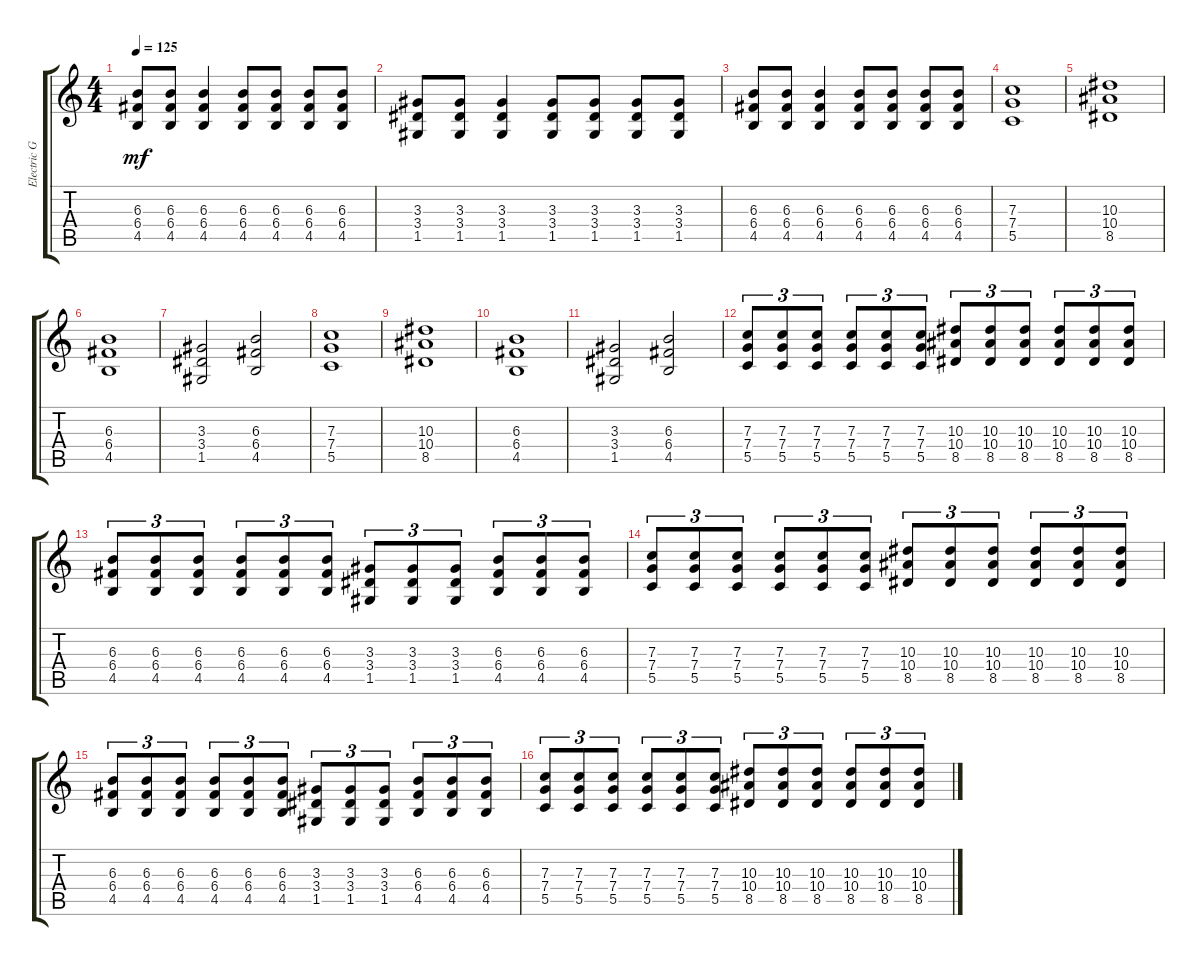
\track ("Electric Guitar" "Electric G") {instrument distortionguitar}
\staff {score tabs}
\tuning (D4 A3 F3 C3 G2 C2) {hide}
\ts (4 4)
\tempo 125
\clef g2
\ks c
(6.3 6.4 4.5).8{dy mf} (6.3 6.4 4.5).8 (6.3 6.4 4.5).4 (6.3 6.4 4.5).8 (6.3 6.4 4.5).8 (6.3 6.4 4.5).8 (6.3 6.4 4.5).8 |
(3.3 3.4 1.5).8 (3.3 3.4 1.5).8 (3.3 3.4 1.5).4 (3.3 3.4 1.5).8 (3.3 3.4 1.5).8 (3.3 3.4 1.5).8 (3.3 3.4 1.5).8 |
(6.3 6.4 4.5).8 (6.3 6.4 4.5).8 (6.3 6.4 4.5).4 (6.3 6.4 4.5).8 (6.3 6.4 4.5).8 (6.3 6.4 4.5).8 (6.3 6.4 4.5).8 |
(7.3 7.4 5.5).1 |
(10.3 10.4 8.5).1 |
(6.3 6.4 4.5).1 |
(3.3 3.4 1.5).2 (6.3 6.4 4.5).2 |
(7.3 7.4 5.5).1 |
(10.3 10.4 8.5).1 |
(6.3 6.4 4.5).1 |
(3.3 3.4 1.5).2 (6.3 6.4 4.5).2 |
(7.3 7.4 5.5).8{tu (3 2)} (7.3 7.4 5.5).8{tu (3 2)} (7.3 7.4 5.5).8{tu (3 2)} (7.3 7.4 5.5).8{tu (3 2)} (7.3 7.4 5.5).8{tu (3 2)} (7.3 7.4 5.5).8{tu (3 2)} (10.3 10.4 8.5).8{tu (3 2)} (10.3 10.4 8.5).8{tu (3 2)} (10.3 10.4 8.5).8{tu (3 2)} (10.3 10.4 8.5).8{tu (3 2)} (10.3 10.4 8.5).8{tu (3 2)} (10.3 10.4 8.5).8{tu (3 2)} |
(6.3 6.4 4.5).8{tu (3 2)} (6.3 6.4 4.5).8{tu (3 2)} (6.3 6.4 4.5).8{tu (3 2)} (6.3 6.4 4.5).8{tu (3 2)} (6.3 6.4 4.5).8{tu (3 2)} (6.3 6.4 4.5).8{tu (3 2)} (3.3 3.4 1.5).8{tu (3 2)} (3.3 3.4 1.5).8{tu (3 2)} (3.3 3.4 1.5).8{tu (3 2)} (6.3 6.4 4.5).8{tu (3 2)} (6.3 6.4 4.5).8{tu (3 2)} (6.3 6.4 4.5).8{tu (3 2)} |
(7.3 7.4 5.5).8{tu (3 2)} (7.3 7.4 5.5).8{tu (3 2)} (7.3 7.4 5.5).8{tu (3 2)} (7.3 7.4 5.5).8{tu (3 2)} (7.3 7.4 5.5).8{tu (3 2)} (7.3 7.4 5.5).8{tu (3 2)} (10.3 10.4 8.5).8{tu (3 2)} (10.3 10.4 8.5).8{tu (3 2)} (10.3 10.4 8.5).8{tu (3 2)} (10.3 10.4 8.5).8{tu (3 2)} (10.3 10.4 8.5).8{tu (3 2)} (10.3 10.4 8.5).8{tu (3 2)} |
(6.3 6.4 4.5).8{tu (3 2)} (6.3 6.4 4.5).8{tu (3 2)} (6.3 6.4 4.5).8{tu (3 2)} (6.3 6.4 4.5).8{tu (3 2)} (6.3 6.4 4.5).8{tu (3 2)} (6.3 6.4 4.5).8{tu (3 2)} (3.3 3.4 1.5).8{tu (3 2)} (3.3 3.4 1.5).8{tu (3 2)} (3.3 3.4 1.5).8{tu (3 2)} (6.3 6.4 4.5).8{tu (3 2)} (6.3 6.4 4.5).8{tu (3 2)} (6.3 6.4 4.5).8{tu (3 2)} |
(7.3 7.4 5.5).8{tu (3 2)} (7.3 7.4 5.5).8{tu (3 2)} (7.3 7.4 5.5).8{tu (3 2)} (7.3 7.4 5.5).8{tu (3 2)} (7.3 7.4 5.5).8{tu (3 2)} (7.3 7.4 5.5).8{tu (3 2)} (10.3 10.4 8.5).8{tu (3 2)} (10.3 10.4 8.5).8{tu (3 2)} (10.3 10.4 8.5).8{tu (3 2)} (10.3 10.4 8.5).8{tu (3 2)} (10.3 10.4 8.5).8{tu (3 2)} (10.3 10.4 8.5).8{tu (3 2)}
